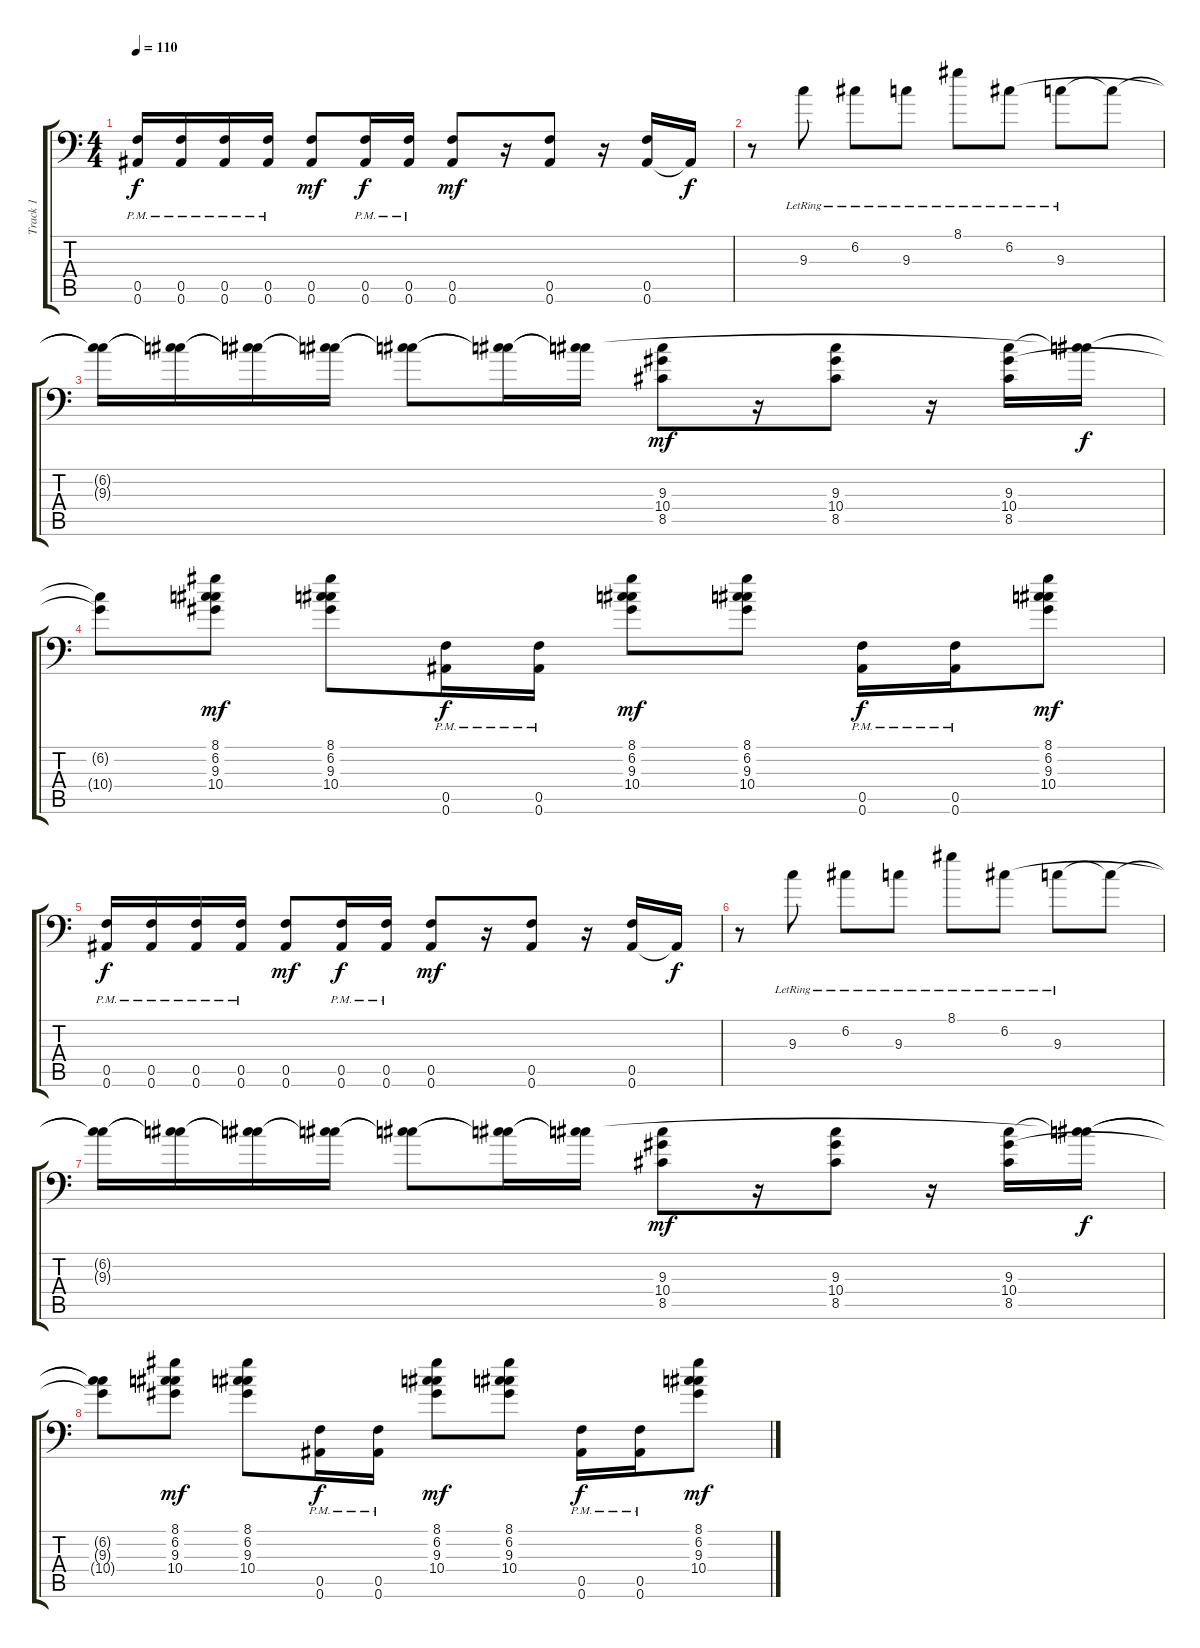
\track ("Track 1" "Track 1") {instrument overdrivenguitar}
\staff {score tabs}
\tuning (C4 G3 Eb3 Bb2 F2 Bb1) {hide}
\ts (4 4)
\section ("" "")
\tempo 110
\clef f4
\ks c
(0.5{pm} 0.6{pm}).16{dy f} (0.5{pm} 0.6{pm}).16 (0.5{pm} 0.6{pm}).16 (0.5{pm} 0.6{pm}).16 (0.5 0.6).8{dy mf} (0.5{pm} 0.6{pm}).16{dy f} (0.5{pm} 0.6{pm}).16 (0.5 0.6).8{dy mf} r.16 (0.5 0.6).8 r.16 (0.5 0.6).16 0.6{t}.16{dy f} |
r.8 9.3{lr}.8 6.2{lr}.8 9.3{lr}.8 8.1{lr}.8 6.2{lr}.8 9.3{lr}.8 9.3{t}.8 |
(6.2{t} 9.3{t}).16 (6.2{t} 9.3{t}).16 (6.2{t} 9.3{t}).16 (6.2{t} 9.3{t}).16 (6.2{t} 9.3{t}).8 (6.2{t} 9.3{t}).16 (6.2{t} 9.3{t}).16 (9.3 10.4 8.5).8{dy mf} r.16 (9.3 10.4 8.5).8 r.16 (9.3 10.4 8.5).16 (6.2{t} 9.3{t}).16{dy f} |
(6.2{t} 10.4{t}).8 (8.1 6.2 9.3 10.4).8{dy mf} (8.1 6.2 9.3 10.4).8 (0.5{pm} 0.6{pm}).16{dy f} (0.5{pm} 0.6{pm}).16 (8.1 6.2 9.3 10.4).8{dy mf} (8.1 6.2 9.3 10.4).8 (0.5{pm} 0.6{pm}).16{dy f} (0.5{pm} 0.6{pm}).16 (8.1 6.2 9.3 10.4).8{dy mf} |
(0.5{pm} 0.6{pm}).16{dy f} (0.5{pm} 0.6{pm}).16 (0.5{pm} 0.6{pm}).16 (0.5{pm} 0.6{pm}).16 (0.5 0.6).8{dy mf} (0.5{pm} 0.6{pm}).16{dy f} (0.5{pm} 0.6{pm}).16 (0.5 0.6).8{dy mf} r.16 (0.5 0.6).8 r.16 (0.5 0.6).16 0.6{t}.16{dy f} |
r.8 9.3{lr}.8 6.2{lr}.8 9.3{lr}.8 8.1{lr}.8 6.2{lr}.8 9.3{lr}.8 9.3{t}.8 |
(6.2{t} 9.3{t}).16 (6.2{t} 9.3{t}).16 (6.2{t} 9.3{t}).16 (6.2{t} 9.3{t}).16 (6.2{t} 9.3{t}).8 (6.2{t} 9.3{t}).16 (6.2{t} 9.3{t}).16 (9.3 10.4 8.5).8{dy mf} r.16 (9.3 10.4 8.5).8 r.16 (9.3 10.4 8.5).16 (6.2{t} 9.3{t}).16{dy f} |
(6.2{t} 9.3{t} 10.4{t}).8 (8.1 6.2 9.3 10.4).8{dy mf} (8.1 6.2 9.3 10.4).8 (0.5{pm} 0.6{pm}).16{dy f} (0.5{pm} 0.6{pm}).16 (8.1 6.2 9.3 10.4).8{dy mf} (8.1 6.2 9.3 10.4).8 (0.5{pm} 0.6{pm}).16{dy f} (0.5{pm} 0.6{pm}).16 (8.1 6.2 9.3 10.4).8{dy mf}
